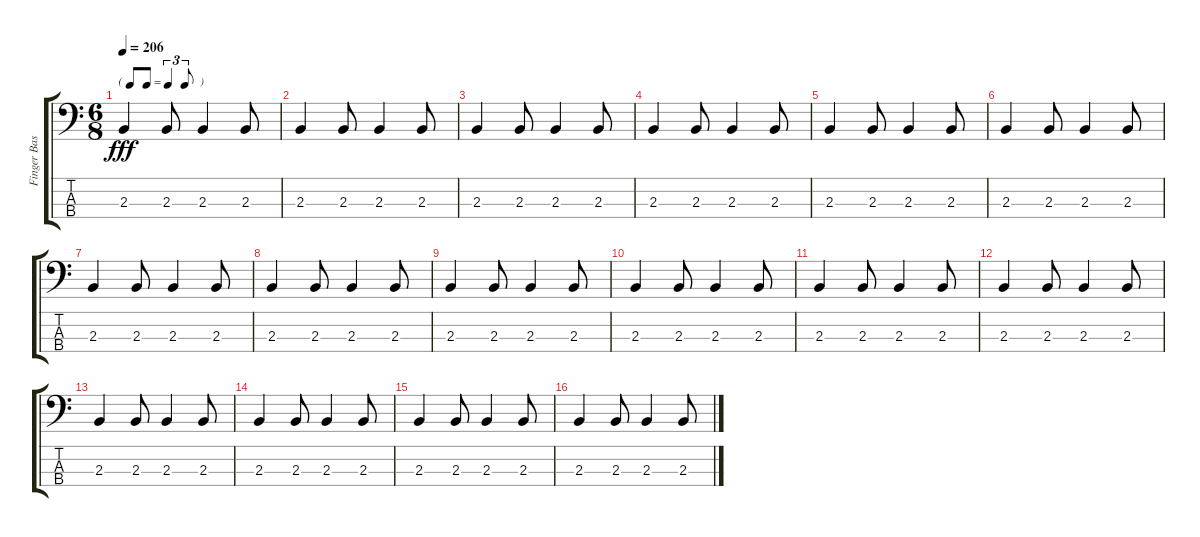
\track ("Finger Bass LC" "Finger Bas") {instrument electricbassfinger}
\staff {score tabs}
\tuning (G2 D2 A1 E1) {hide}
\ts (6 8)
\tf triplet8th
\tempo 206
\clef f4
\ks c
2.3.4{dy fff} 2.3.8 2.3.4 2.3.8 |
2.3.4 2.3.8 2.3.4 2.3.8 |
2.3.4 2.3.8 2.3.4 2.3.8 |
2.3.4 2.3.8 2.3.4 2.3.8 |
2.3.4 2.3.8 2.3.4 2.3.8 |
2.3.4 2.3.8 2.3.4 2.3.8 |
2.3.4 2.3.8 2.3.4 2.3.8 |
2.3.4 2.3.8 2.3.4 2.3.8 |
2.3.4 2.3.8 2.3.4 2.3.8 |
2.3.4 2.3.8 2.3.4 2.3.8 |
2.3.4 2.3.8 2.3.4 2.3.8 |
2.3.4 2.3.8 2.3.4 2.3.8 |
2.3.4 2.3.8 2.3.4 2.3.8 |
2.3.4 2.3.8 2.3.4 2.3.8 |
2.3.4 2.3.8 2.3.4 2.3.8 |
2.3.4 2.3.8 2.3.4 2.3.8
